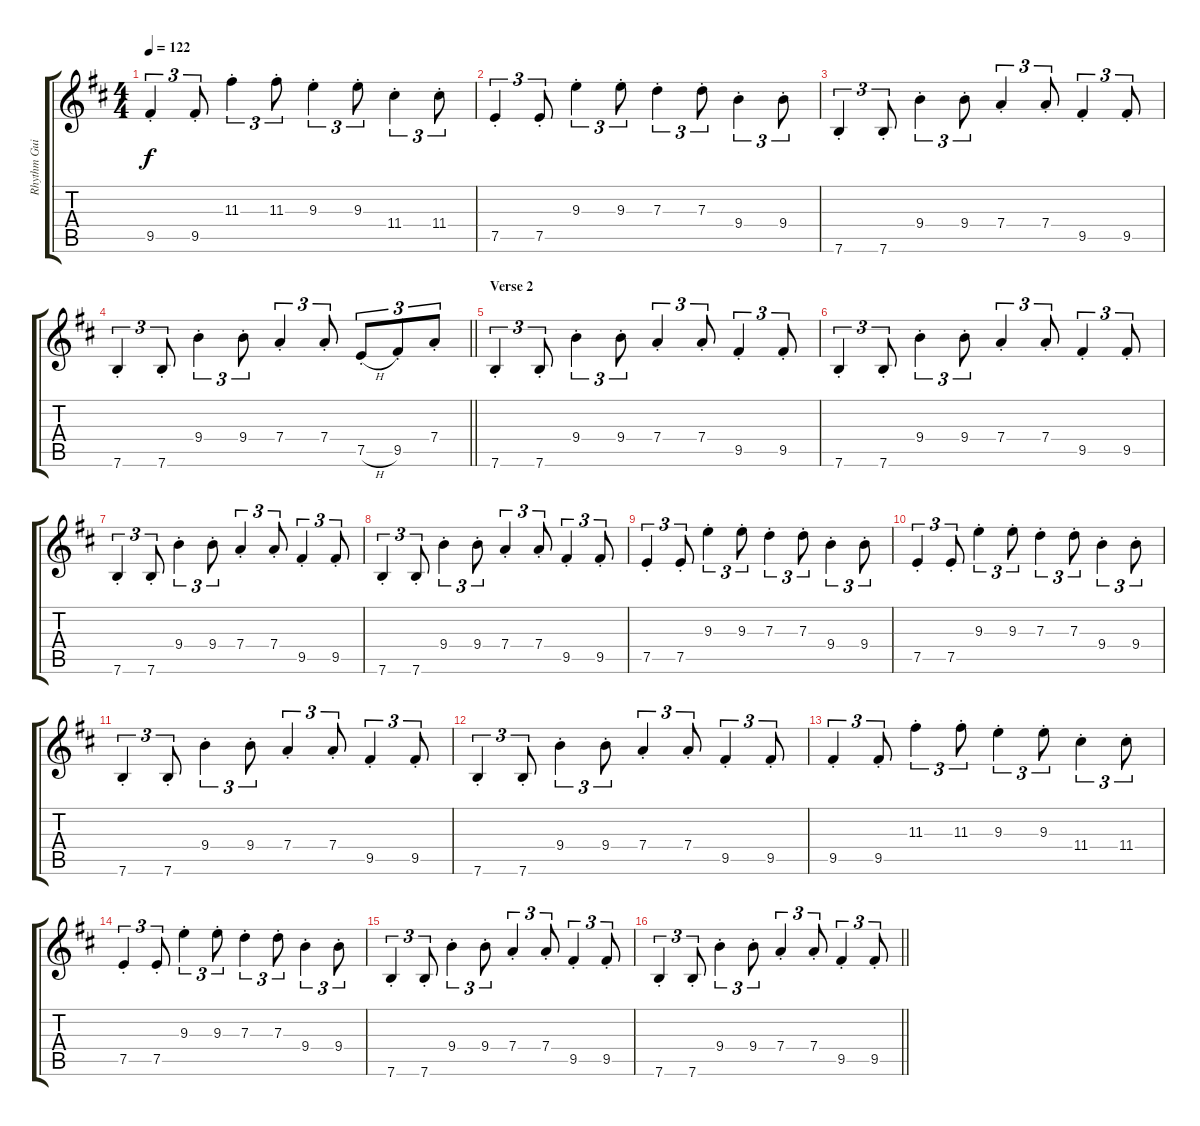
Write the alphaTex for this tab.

\track ("Rhythm Guitar 1" "Rhythm Gui") {instrument electricguitarclean}
\staff {score tabs}
\tuning (E4 B3 G3 D3 A2 E2) {hide}
\ts (4 4)
\tempo 122
\clef g2
\ks bminor
9.5{st}.4{tu (3 2) dy f} 9.5{st}.8{tu (3 2)} 11.3{st}.4{tu (3 2)} 11.3{st}.8{tu (3 2)} 9.3{st}.4{tu (3 2)} 9.3{st}.8{tu (3 2)} 11.4{st}.4{tu (3 2)} 11.4{st}.8{tu (3 2)} |
7.5{st}.4{tu (3 2)} 7.5{st}.8{tu (3 2)} 9.3{st}.4{tu (3 2)} 9.3{st}.8{tu (3 2)} 7.3{st}.4{tu (3 2)} 7.3{st}.8{tu (3 2)} 9.4{st}.4{tu (3 2)} 9.4{st}.8{tu (3 2)} |
7.6{st}.4{tu (3 2)} 7.6{st}.8{tu (3 2)} 9.4{st}.4{tu (3 2)} 9.4{st}.8{tu (3 2)} 7.4{st}.4{tu (3 2)} 7.4{st}.8{tu (3 2)} 9.5{st}.4{tu (3 2)} 9.5{st}.8{tu (3 2)} |
\barLineRight lightlight
7.6{st}.4{tu (3 2)} 7.6{st}.8{tu (3 2)} 9.4{st}.4{tu (3 2)} 9.4{st}.8{tu (3 2)} 7.4{st}.4{tu (3 2)} 7.4{st}.8{tu (3 2)} 7.5{h st}.8{tu (3 2)} 9.5{st}.8{tu (3 2)} 7.4{st}.8{tu (3 2)} |
\section ("" "Verse 2")
7.6{st}.4{tu (3 2)} 7.6{st}.8{tu (3 2)} 9.4{st}.4{tu (3 2)} 9.4{st}.8{tu (3 2)} 7.4{st}.4{tu (3 2)} 7.4{st}.8{tu (3 2)} 9.5{st}.4{tu (3 2)} 9.5{st}.8{tu (3 2)} |
7.6{st}.4{tu (3 2)} 7.6{st}.8{tu (3 2)} 9.4{st}.4{tu (3 2)} 9.4{st}.8{tu (3 2)} 7.4{st}.4{tu (3 2)} 7.4{st}.8{tu (3 2)} 9.5{st}.4{tu (3 2)} 9.5{st}.8{tu (3 2)} |
7.6{st}.4{tu (3 2)} 7.6{st}.8{tu (3 2)} 9.4{st}.4{tu (3 2)} 9.4{st}.8{tu (3 2)} 7.4{st}.4{tu (3 2)} 7.4{st}.8{tu (3 2)} 9.5{st}.4{tu (3 2)} 9.5{st}.8{tu (3 2)} |
7.6{st}.4{tu (3 2)} 7.6{st}.8{tu (3 2)} 9.4{st}.4{tu (3 2)} 9.4{st}.8{tu (3 2)} 7.4{st}.4{tu (3 2)} 7.4{st}.8{tu (3 2)} 9.5{st}.4{tu (3 2)} 9.5{st}.8{tu (3 2)} |
7.5{st}.4{tu (3 2)} 7.5{st}.8{tu (3 2)} 9.3{st}.4{tu (3 2)} 9.3{st}.8{tu (3 2)} 7.3{st}.4{tu (3 2)} 7.3{st}.8{tu (3 2)} 9.4{st}.4{tu (3 2)} 9.4{st}.8{tu (3 2)} |
7.5{st}.4{tu (3 2)} 7.5{st}.8{tu (3 2)} 9.3{st}.4{tu (3 2)} 9.3{st}.8{tu (3 2)} 7.3{st}.4{tu (3 2)} 7.3{st}.8{tu (3 2)} 9.4{st}.4{tu (3 2)} 9.4{st}.8{tu (3 2)} |
7.6{st}.4{tu (3 2)} 7.6{st}.8{tu (3 2)} 9.4{st}.4{tu (3 2)} 9.4{st}.8{tu (3 2)} 7.4{st}.4{tu (3 2)} 7.4{st}.8{tu (3 2)} 9.5{st}.4{tu (3 2)} 9.5{st}.8{tu (3 2)} |
7.6{st}.4{tu (3 2)} 7.6{st}.8{tu (3 2)} 9.4{st}.4{tu (3 2)} 9.4{st}.8{tu (3 2)} 7.4{st}.4{tu (3 2)} 7.4{st}.8{tu (3 2)} 9.5{st}.4{tu (3 2)} 9.5{st}.8{tu (3 2)} |
9.5{st}.4{tu (3 2)} 9.5{st}.8{tu (3 2)} 11.3{st}.4{tu (3 2)} 11.3{st}.8{tu (3 2)} 9.3{st}.4{tu (3 2)} 9.3{st}.8{tu (3 2)} 11.4{st}.4{tu (3 2)} 11.4{st}.8{tu (3 2)} |
7.5{st}.4{tu (3 2)} 7.5{st}.8{tu (3 2)} 9.3{st}.4{tu (3 2)} 9.3{st}.8{tu (3 2)} 7.3{st}.4{tu (3 2)} 7.3{st}.8{tu (3 2)} 9.4{st}.4{tu (3 2)} 9.4{st}.8{tu (3 2)} |
7.6{st}.4{tu (3 2)} 7.6{st}.8{tu (3 2)} 9.4{st}.4{tu (3 2)} 9.4{st}.8{tu (3 2)} 7.4{st}.4{tu (3 2)} 7.4{st}.8{tu (3 2)} 9.5{st}.4{tu (3 2)} 9.5{st}.8{tu (3 2)} |
\barLineRight lightlight
7.6{st}.4{tu (3 2)} 7.6{st}.8{tu (3 2)} 9.4{st}.4{tu (3 2)} 9.4{st}.8{tu (3 2)} 7.4{st}.4{tu (3 2)} 7.4{st}.8{tu (3 2)} 9.5{st}.4{tu (3 2)} 9.5{st}.8{tu (3 2)}
